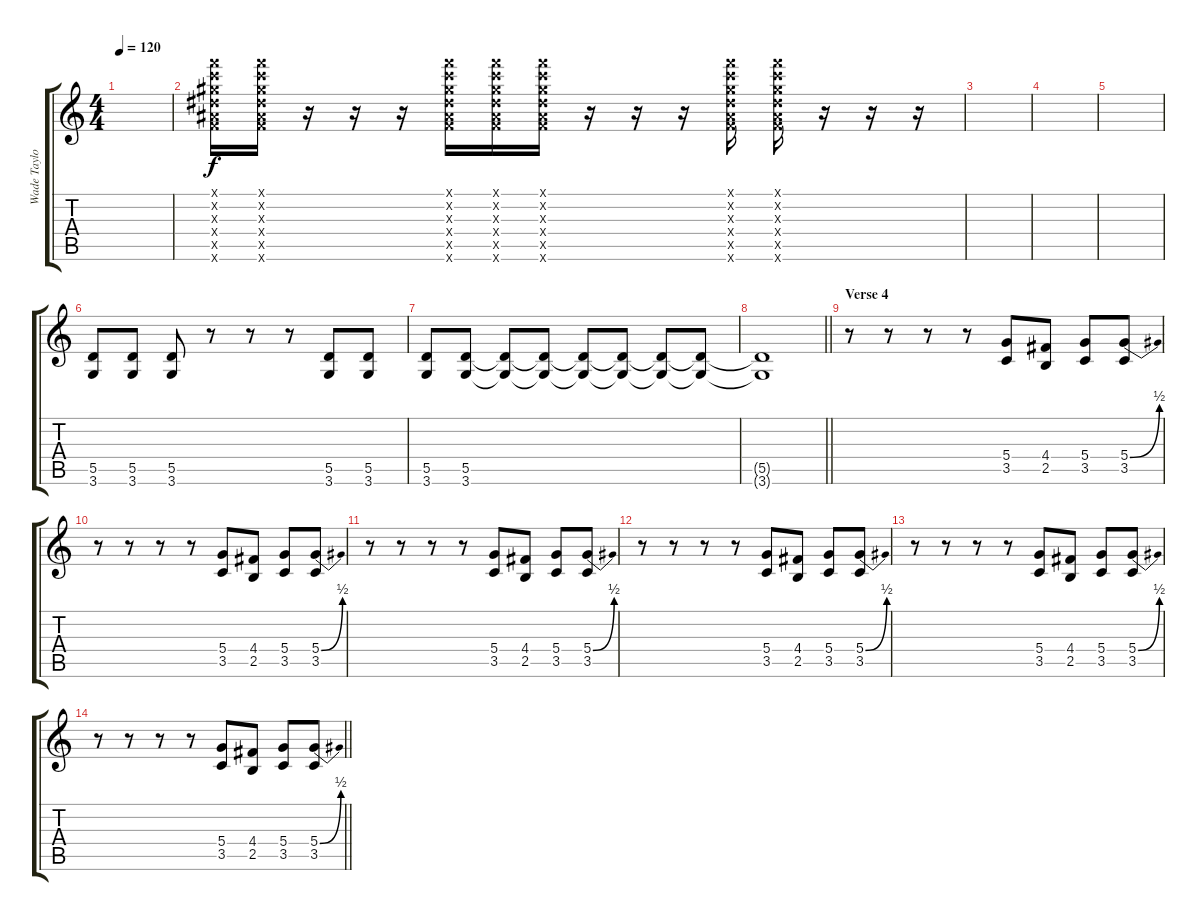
\track ("Wade Taylor" "Wade Taylo") {instrument overdrivenguitar}
\staff {score tabs}
\tuning (E4 B3 G3 D3 A2 E2) {hide}
\ts (4 4)
\tempo 120
\clef g2
\ks c
|
(13.1{x} 13.2{x} 13.3{x} 13.4{x} 13.5{x} 13.6{x}).16 (13.1{x} 13.2{x} 13.3{x} 13.4{x} 13.5{x} 13.6{x}).16 r.16 r.16 r.16 (13.1{x} 13.2{x} 13.3{x} 13.4{x} 13.5{x} 13.6{x}).16 (13.1{x} 13.2{x} 13.3{x} 13.4{x} 13.5{x} 13.6{x}).16 (13.1{x} 13.2{x} 13.3{x} 13.4{x} 13.5{x} 13.6{x}).16 r.16 r.16 r.16 (13.1{x} 13.2{x} 13.3{x} 13.4{x} 13.5{x} 13.6{x}).16 (13.1{x} 13.2{x} 13.3{x} 13.4{x} 13.5{x} 13.6{x}).16 r.16 r.16 r.16 |
|
|
|
(5.5 3.6).8{dy f} (5.5 3.6).8 (5.5 3.6).8 r.8 r.8 r.8 (5.5 3.6).8 (5.5 3.6).8 |
(5.5 3.6).8 (5.5 3.6).8 (5.5{t} 3.6{t}).8 (5.5{t} 3.6{t}).8 (5.5{t} 3.6{t}).8 (5.5{t} 3.6{t}).8 (5.5{t} 3.6{t}).8 (5.5{t} 3.6{t}).8 |
\barLineRight lightlight
(5.5{t} 3.6{t}).1 |
\section ("" "Verse 4")
r.8 r.8 r.8 r.8 (5.4 3.5).8 (4.4 2.5).8 (5.4 3.5).8 (5.4{be (bend 0 0 60 2)} 3.5).8 |
r.8 r.8 r.8 r.8 (5.4 3.5).8 (4.4 2.5).8 (5.4 3.5).8 (5.4{be (bend 0 0 60 2)} 3.5).8 |
r.8 r.8 r.8 r.8 (5.4 3.5).8 (4.4 2.5).8 (5.4 3.5).8 (5.4{be (bend 0 0 60 2)} 3.5).8 |
r.8 r.8 r.8 r.8 (5.4 3.5).8 (4.4 2.5).8 (5.4 3.5).8 (5.4{be (bend 0 0 60 2)} 3.5).8 |
r.8 r.8 r.8 r.8 (5.4 3.5).8 (4.4 2.5).8 (5.4 3.5).8 (5.4{be (bend 0 0 60 2)} 3.5).8 |
\barLineRight lightlight
r.8 r.8 r.8 r.8 (5.4 3.5).8 (4.4 2.5).8 (5.4 3.5).8 (5.4{be (bend 0 0 60 2)} 3.5).8
